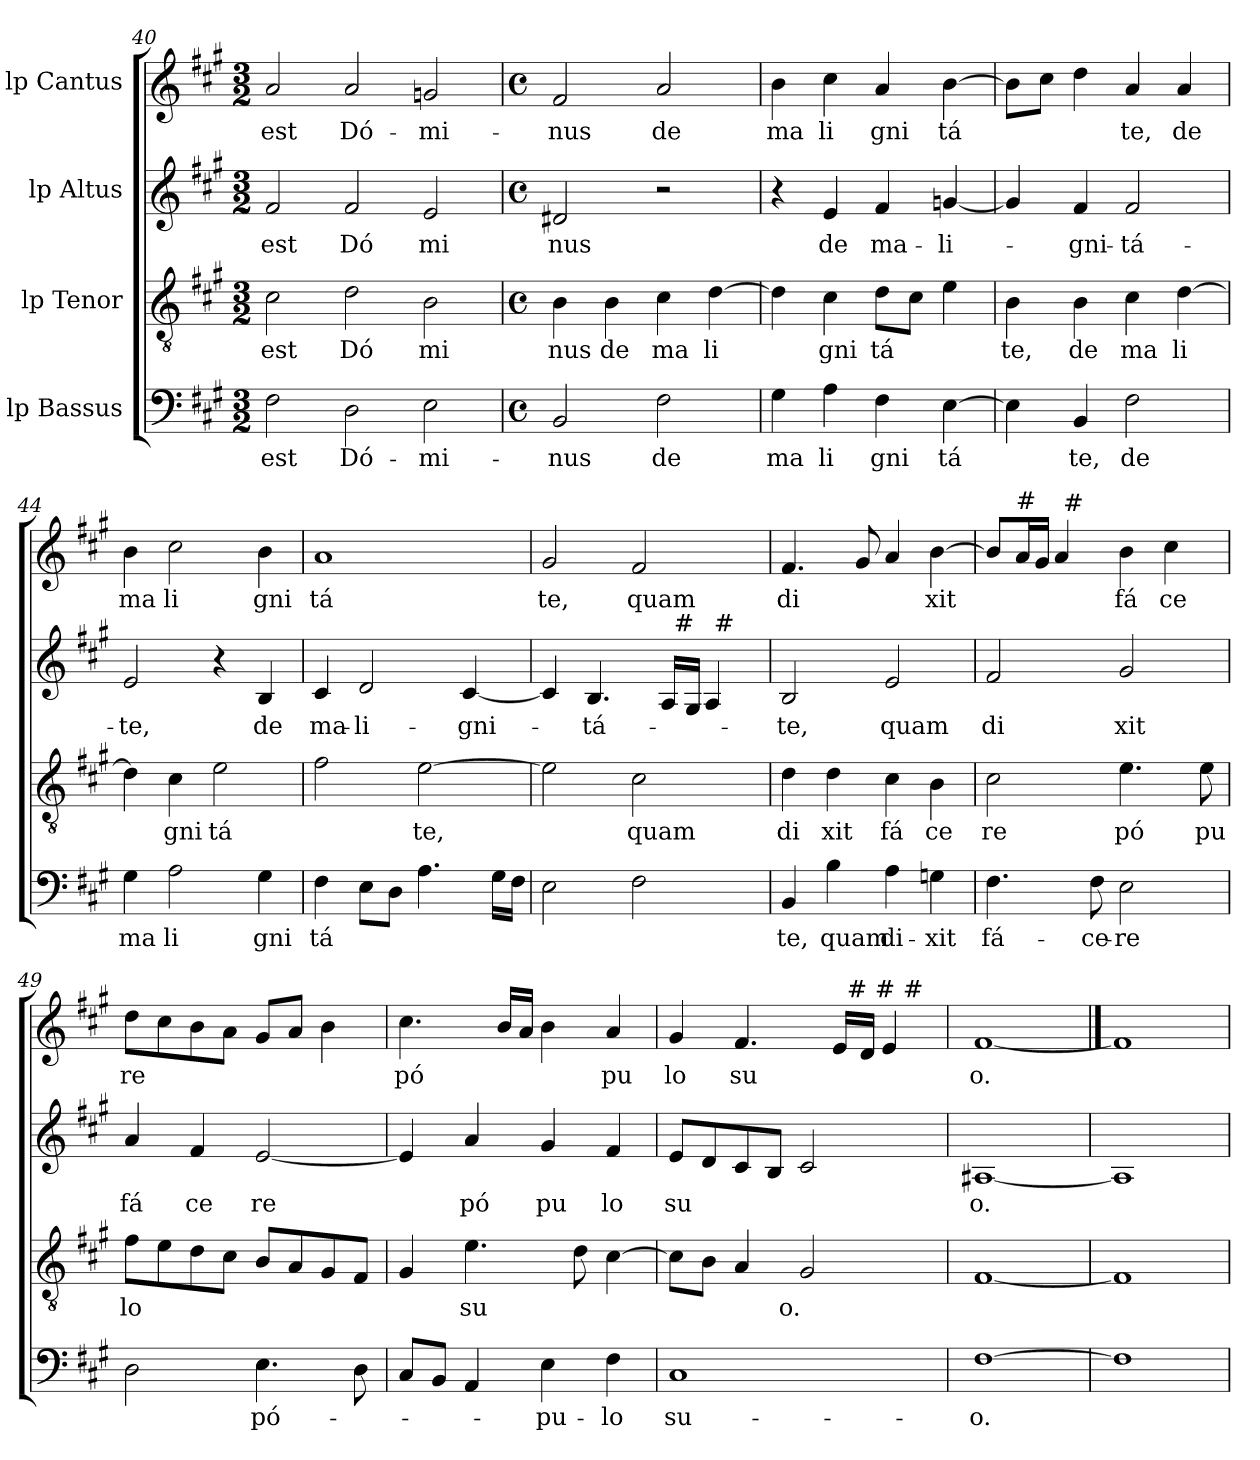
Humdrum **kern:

**kern	**text	**kern	**text	**kern	**text	**kern	**text
*part4	*part4	*part3	*part3	*part2	*part2	*part1	*part1
*staff4	*staff4	*staff3	*staff3	*staff2	*staff2	*staff1	*staff1
*I"lp Bassus	*	*I"lp Tenor	*	*I"lp Altus	*	*I"lp Cantus	*
*clefF4	*	*clefGv2	*	*clefG2	*	*clefG2	*
*k[f#c#g#]	*	*k[f#c#g#]	*	*k[f#c#g#]	*	*k[f#c#g#]	*
*A:	*	*A:	*	*A:	*	*A:	*
*M3/2	*	*M3/2	*	*M3/2	*	*M3/2	*
=40	=40	=40	=40	=40	=40	=40	=40
!	!LO:LY:b:cj	!	!LO:LY:b:cj	!	!LO:LY:b:cj	!	!LO:LY:b:cj
2F#\	est	2c#\	est	2f#/	est	2a/	est
!	!LO:LY:b:cj	!	!LO:LY:b:cj	!	!LO:LY:b:cj	!	!LO:LY:b:cj
2D\	Dó-	2d\	Dó	2f#/	Dó	2a/	Dó-
!	!LO:LY:b:cj	!	!LO:LY:b:cj	!	!LO:LY:b:cj	!	!LO:LY:b:cj
2E\	-mi-	2B\	mi	2e/	mi	2gn/	-mi-
!!LO:LB:g=z
=41	=41	=41	=41	=41	=41	=41	=41
*M4/4	*	*M4/4	*	*M4/4	*	*M4/4	*
*met(c)	*	*met(c)	*	*met(c)	*	*met(c)	*
!	!LO:LY:b:cj	!	!LO:LY:b:cj	!	!LO:LY:b:cj	!	!LO:LY:b:cj
2BB/	-nus	4B\	nus	2d#X/	nus	2f#/	-nus
!	!	!	!LO:LY:b:cj	!	!	!	!
.	.	4B\	de	.	.	.	.
!	!LO:LY:b:cj	!	!LO:LY:b:cj	!	!	!	!LO:LY:b:cj
2F#\	de	4c#\	ma	2r	.	2a/	de
!	!	!	!LO:LY:b:cj	!	!	!	!
.	.	[>4d\	li	.	.	.	.
=42	=42	=42	=42	=42	=42	=42	=42
!	!LO:LY:b:cj	!	!	!	!	!	!LO:LY:b:cj
4G#\	ma	4d\]	.	4r	.	4b\	ma
!	!LO:LY:b:cj	!	!LO:LY:b:cj	!	!LO:LY:b:cj	!	!LO:LY:b:cj
4A\	li	4c#\	gni	4e/	de	4cc#\	li
!	!LO:LY:b:cj	!	!LO:LY:b:cj	!	!LO:LY:b:cj	!	!LO:LY:b:cj
4F#\	gni	8d\L	tá	4f#/	ma-	4a/	gni
.	.	8c#\J	.	.	.	.	.
!	!LO:LY:b:cj	!	!	!	!LO:LY:b:cj	!	!LO:LY:b:cj
[>4E\	tá	4e\	.	[<4gn/	-li-	[>4b\	tá
=43	=43	=43	=43	=43	=43	=43	=43
!	!	!	!LO:LY:b:cj	!	!	!	!
4E\]	.	4B\	te,	4g/]	.	8b\L]	.
.	.	.	.	.	.	8cc#\J	.
!	!LO:LY:b:cj	!	!LO:LY:b:cj	!	!LO:LY:b:cj	!	!
4BB/	te,	4B\	de	4f#/	-gni-	4dd\	.
!	!LO:LY:b:cj	!	!LO:LY:b:cj	!	!LO:LY:b:cj	!	!LO:LY:b:cj
2F#\	de	4c#\	ma	2f#/	-tá-	4a/	te,
!	!	!	!LO:LY:b:cj	!	!	!	!LO:LY:b:cj
.	.	[>4d\	li	.	.	4a/	de
=44	=44	=44	=44	=44	=44	=44	=44
!	!LO:LY:b:cj	!	!	!	!LO:LY:b:cj	!	!LO:LY:b:cj
4G#\	ma	4d\]	.	2e/	-te,	4b\	ma
!	!LO:LY:b:cj	!	!LO:LY:b:cj	!	!	!	!LO:LY:b:cj
2A\	li	4c#\	gni	.	.	2cc#\	li
!	!	!	!LO:LY:b:cj	!	!	!	!
.	.	2e\	tá	4r	.	.	.
!	!LO:LY:b:cj	!	!	!	!LO:LY:b:cj	!	!LO:LY:b:cj
4G#\	gni	.	.	4B/	de	4b\	gni
=45	=45	=45	=45	=45	=45	=45	=45
!	!LO:LY:b:cj	!	!	!	!LO:LY:b:cj	!	!LO:LY:b:cj
4F#\	tá	2f#\	.	4c#/	ma-	1a	tá
!	!	!	!	!	!LO:LY:b:cj	!	!
8E\L	.	.	.	2d/	-li-	.	.
8D\J	.	.	.	.	.	.	.
!	!	!	!LO:LY:b:cj	!	!	!	!
4.A\	.	[>2e\	te,	.	.	.	.
!	!	!	!	!	!LO:LY:b:cj	!	!
.	.	.	.	[<4c#/	-gni-	.	.
16G#\L	.	.	.	.	.	.	.
16F#\J	.	.	.	.	.	.	.
=46	=46	=46	=46	=46	=46	=46	=46
!	!	!	!	!	!	!	!LO:LY:b:cj
*	*	*	*	*^	*	*	*
*	*	*	*	*	*^	*	*	*
2E\	.	2e\]	.	4c#/]	2ryy	2ryy	.	2g#/	te,
!	!	!	!	!	!	!	!LO:LY:b:cj	!	!
.	.	.	.	4.B/	.	.	-tá-	.	.
!	!	!	!LO:LY:b:cj	!	!	!	!	!	!LO:LY:b:cj
2F#\	.	2c#\	quam	.	8ryy	4ryy	.	2f#/	quam
.	.	.	.	16A/L	32ryy	.	.	.	.
!	!	!	!	!	!LO:TX:a:t=#	!	!	!	!
.	.	.	.	.	4ryy	.	.	.	.
.	.	.	.	16G#/J	.	.	.	.	.
.	.	.	.	4A/	.	64ryy	.	.	.
!	!	!	!	!	!	!LO:TX:a:t=#	!	!	!
.	.	.	.	.	.	8...ryy	.	.	.
.	.	.	.	.	16.ryy	.	.	.	.
!!LO:LB:g=z
=47	=47	=47	=47	=47	=47	=47	=47	=47	=47
!	!LO:LY:b:cj	!	!LO:LY:b:cj	!	!	!	!LO:LY:b:cj	!	!LO:LY:b:cj
*	*	*	*	*v	*v	*v	*	*	*
4BB/	te,	4d\	di	2B/	-te,	4.f#/	di
!	!LO:LY:b:cj	!	!LO:LY:b:cj	!	!	!	!
4B\	quam	4d\	xit	.	.	.	.
.	.	.	.	.	.	8g#/	.
!	!LO:LY:b:cj	!	!LO:LY:b:cj	!	!LO:LY:b:cj	!	!
4A\	di-	4c#\	fá	2e/	quam	4a/	.
!	!LO:LY:b:cj	!	!LO:LY:b:cj	!	!	!	!LO:LY:b
4Gn\	-xit	4B\	ce	.	.	[>4b\	xit
=48	=48	=48	=48	=48	=48	=48	=48
!	!LO:LY:b:cj	!	!LO:LY:b:cj	!	!LO:LY:b:cj	!	!
*	*	*	*	*	*	*^	*
4.F#\	fá-	2c#\	re	2f#/	di	8b/L]	4ryy	.
!	!	!	!	!	!	!LO:TX:a:t=#	!	!
.	.	.	.	.	.	16a/	.	.
.	.	.	.	.	.	16g#/J	.	.
.	.	.	.	.	.	4a/	64ryy	.
!	!	!	!	!	!	!	!LO:TX:a:t=#	!
.	.	.	.	.	.	.	2ryy	.
!	!LO:LY:b:cj	!	!	!	!	!	!	!
8F#\	-ce-	.	.	.	.	.	.	.
!	!LO:LY:b:cj	!	!LO:LY:b:cj	!	!LO:LY:b:cj	!	!	!LO:LY:b:cj
2E\	-re	4.e\	pó	2g#/	xit	4b\	.	fá
!	!	!	!	!	!	!	!	!LO:LY:b:cj
.	.	.	.	.	.	4cc#\	.	ce
.	.	.	.	.	.	.	8...ryy	.
!	!	!	!LO:LY:b:cj	!	!	!	!	!
.	.	8e\	pu	.	.	.	.	.
=49	=49	=49	=49	=49	=49	=49	=49	=49
!	!	!	!LO:LY:b:cj	!	!LO:LY:b:cj	!	!	!LO:LY:b:cj
*	*	*	*	*	*	*v	*v	*
2D\	.	8f#\L	lo	4a/	fá	8dd\L	re
.	.	8e\	.	.	.	8cc#\	.
!	!	!	!	!	!LO:LY:b:cj	!	!
.	.	8d\	.	4f#/	ce	8b\	.
.	.	8c#\J	.	.	.	8a\J	.
!	!LO:LY:b:cj	!	!	!	!LO:LY:b:cj	!	!
4.E\	pó-	8B/L	.	[<2e/	re	8g#/L	.
.	.	8A/	.	.	.	8a/J	.
.	.	8G#/	.	.	.	4b\	.
8D\	.	8F#/J	.	.	.	.	.
=50	=50	=50	=50	=50	=50	=50	=50
!	!	!	!	!	!	!	!LO:LY:b:cj
8C#/L	.	4G#/	.	4e/]	.	4.cc#\	pó
8BB/J	.	.	.	.	.	.	.
!	!	!	!LO:LY:b:cj	!	!LO:LY:b:cj	!	!
4AA/	.	4.e\	su	4a/	pó	.	.
.	.	.	.	.	.	16b/L	.
.	.	.	.	.	.	16a/J	.
!	!LO:LY:b:cj	!	!	!	!LO:LY:b:cj	!	!
4E\	-pu-	.	.	4g#/	pu	4b\	.
.	.	8d\	.	.	.	.	.
!	!LO:LY:b:cj	!	!	!	!LO:LY:b:cj	!	!LO:LY:b:cj
4F#\	-lo	[>4c#\	.	4f#/	lo	4a/	pu
=51	=51	=51	=51	=51	=51	=51	=51
!	!LO:LY:b:cj	!	!	!	!LO:LY:b:cj	!	!LO:LY:b:cj
*	*	*	*	*	*	*^	*
1C#	su-	8c#\L]	.	8e/L	su	4g#/	2ryy	lo
.	.	8B\J	.	8d/	.	.	.	.
!	!	!	!	!	!	!	!	!LO:LY:b:cj
.	.	4A/	.	8c#/	.	4.f#/	.	su
.	.	.	.	8B/J	.	.	.	.
!	!	!	!LO:LY:b:cj	!	!	!	!	!
.	.	2G#/	o.	2c#/	.	.	8ryy	.
.	.	.	.	.	.	16e/L	32ryy	.
!	!	!	!	!	!	!	!LO:TX:a:t=# # #	!
.	.	.	.	.	.	.	4ryy	.
.	.	.	.	.	.	16d/J	.	.
.	.	.	.	.	.	4e/	.	.
.	.	.	.	.	.	.	16.ryy	.
=52	=52	=52	=52	=52	=52	=52	=52	=52
!	!LO:LY:b:cj	!	!	!	!LO:LY:b:cj	!	!	!LO:LY:b:cj
*	*	*	*	*	*	*v	*v	*
[1F#	-o.	[1F#	.	[1A#X	o.	[1f#	o.
=53	==53	=53	==53	=53	==53	==53	==53
1F#]	.	1F#]	.	1A#]	.	1f#]	.
=	=	=	=	=	=	=	=
*-	*-	*-	*-	*-	*-	*-	*-
